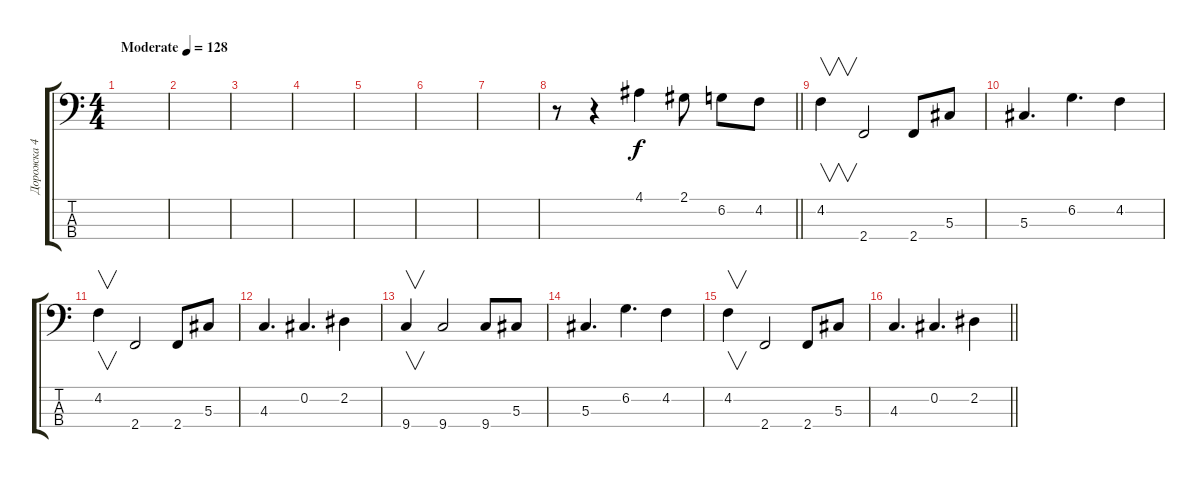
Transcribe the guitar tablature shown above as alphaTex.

\track ("Дорожка 4" "Дорожка 4") {instrument electricbassfinger}
\staff {score tabs}
\tuning (Gb2 Db2 Ab1 Eb1) {hide}
\ts (4 4)
\tempo (128 "Moderate")
\clef f4
\ks c
|
|
|
|
|
|
|
\barLineRight lightlight
r.8 r.4 4.1.4 2.1.8 6.2.8 4.2.8 |
4.2.4{v} 2.4.2 2.4.8 5.3.8 |
5.3.4{d} 6.2.4{d} 4.2.4 |
4.2.4{v} 2.4.2 2.4.8 5.3.8 |
4.3.4{d} 0.2.4{d} 2.2.4 |
9.4.4{v} 9.4.2 9.4.8 5.3.8 |
5.3.4{d} 6.2.4{d} 4.2.4 |
4.2.4{v} 2.4.2 2.4.8 5.3.8 |
\barLineRight lightlight
4.3.4{d} 0.2.4{d} 2.2.4
